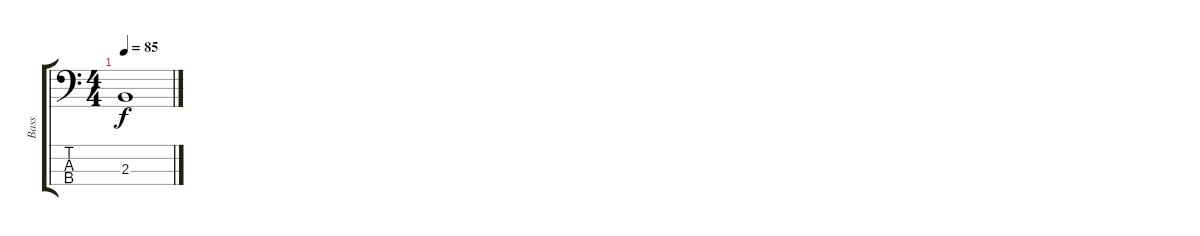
\track ("Bass" "Bass") {instrument electricbassfinger}
\staff {score tabs}
\tuning (G2 D2 A1 E1) {hide}
\ts (4 4)
\tempo 85
\clef f4
\ks c
2.3.1{dy f}
